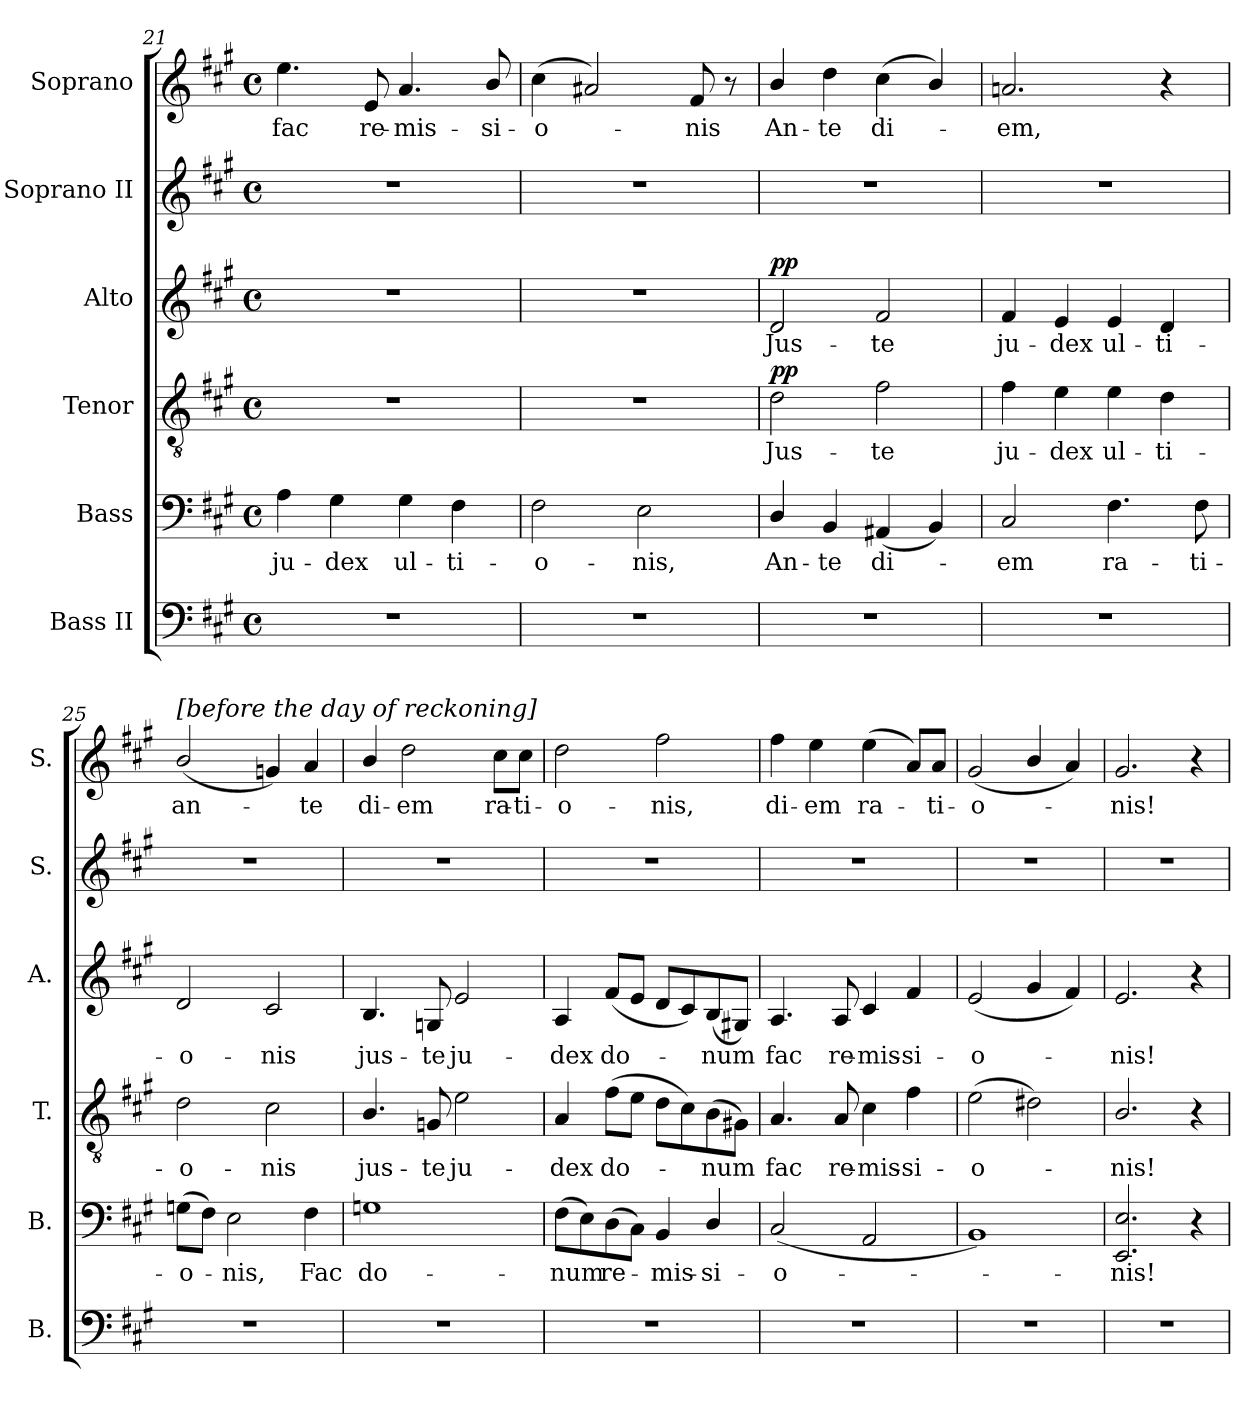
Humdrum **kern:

**kern	**kern	**text	**kern	**text	**dynam	**kern	**text	**dynam	**kern	**kern	**text
*part6	*part5	*part5	*part4	*part4	*part4	*part3	*part3	*part3	*part2	*part1	*part1
*staff6	*staff5	*staff5	*staff4	*staff4	*staff4	*staff3	*staff3	*staff3	*staff2	*staff1	*staff1
*I"Bass II	*I"Bass	*	*I"Tenor	*	*	*I"Alto	*	*	*I"Soprano II	*I"Soprano	*
*I'B.	*I'B.	*	*I'T.	*	*	*I'A.	*	*	*I'S.	*I'S.	*
!!LO:LB:g=z
*clefF4	*clefF4	*	*clefGv2	*	*	*clefG2	*	*	*clefG2	*clefG2	*
*	*	*	*ITrd7c12	*	*	*	*	*	*	*	*
*k[f#c#g#]	*k[f#c#g#]	*	*k[f#c#g#]	*	*	*k[f#c#g#]	*	*	*k[f#c#g#]	*k[f#c#g#]	*
*A:	*A:	*	*A:	*	*	*A:	*	*	*A:	*A:	*
*M4/4	*M4/4	*	*M4/4	*	*	*M4/4	*	*	*M4/4	*M4/4	*
*met(c)	*met(c)	*	*met(c)	*	*	*met(c)	*	*	*met(c)	*met(c)	*
=21	=21	=21	=21	=21	=21	=21	=21	=21	=21	=21	=21
!	!	!LO:LY:b	!	!	!	!	!	!	!	!	!LO:LY:b
1r	4A\	ju-	1r	.	.	1r	.	.	1r	4.ee\	fac
!	!	!LO:LY:b	!	!	!	!	!	!	!	!	!
.	4G#\	-dex	.	.	.	.	.	.	.	.	.
!	!	!	!	!	!	!	!	!	!	!	!LO:LY:b
.	.	.	.	.	.	.	.	.	.	8e/	re-
!	!	!LO:LY:b	!	!	!	!	!	!	!	!	!LO:LY:b
.	4G#\	ul-	.	.	.	.	.	.	.	4.a/	-mis-
!	!	!LO:LY:b	!	!	!	!	!	!	!	!	!
.	4F#\	-ti-	.	.	.	.	.	.	.	.	.
!	!	!	!	!	!	!	!	!	!	!	!LO:LY:b
.	.	.	.	.	.	.	.	.	.	8b/	-si-
=22	=22	=22	=22	=22	=22	=22	=22	=22	=22	=22	=22
!	!	!LO:LY:b	!	!	!	!	!	!	!	!	!LO:LY:b
1r	2F#\	-o-	1r	.	.	1r	.	.	1r	(>4cc#\	-o-
.	.	.	.	.	.	.	.	.	.	2a#X/)	.
!	!	!LO:LY:b	!	!	!	!	!	!	!	!	!
.	2E\	-nis,	.	.	.	.	.	.	.	.	.
!	!	!	!	!	!	!	!	!	!	!	!LO:LY:b
.	.	.	.	.	.	.	.	.	.	8f#/	-nis
.	.	.	.	.	.	.	.	.	.	8r	.
=23	=23	=23	=23	=23	=23	=23	=23	=23	=23	=23	=23
!	!	!LO:LY:b	!	!LO:LY:b	!LO:DY:a	!	!LO:LY:b	!LO:DY:a	!	!	!LO:LY:b
1r	4D/	An-	2D\	Jus-	pp	2d/	Jus-	pp	1r	4b/	An-
!	!	!LO:LY:b	!	!	!	!	!	!	!	!	!LO:LY:b
.	4BB/	-te	.	.	.	.	.	.	.	4dd\	-te
!	!	!LO:LY:b	!	!LO:LY:b	!	!	!LO:LY:b	!	!	!	!LO:LY:b
.	(<4AA#X/	di-	2F#\	-te	.	2f#/	-te	.	.	(>4cc#\	di-
.	4BB/)	.	.	.	.	.	.	.	.	4b/)	.
=24	=24	=24	=24	=24	=24	=24	=24	=24	=24	=24	=24
!	!	!LO:LY:b	!	!LO:LY:b	!	!	!LO:LY:b	!	!	!	!LO:LY:b
1r	2C#/	-em	4F#\	ju-	.	4f#/	ju-	.	1r	2.an/	-em,
!	!	!	!	!LO:LY:b	!	!	!LO:LY:b	!	!	!	!
.	.	.	4E\	-dex	.	4e/	-dex	.	.	.	.
!	!	!LO:LY:b	!	!LO:LY:b	!	!	!LO:LY:b	!	!	!	!
.	4.F#\	ra-	4E\	ul-	.	4e/	ul-	.	.	.	.
!	!	!	!	!LO:LY:b	!	!	!LO:LY:b	!	!	!	!
.	.	.	4D\	-ti-	.	4d/	-ti-	.	.	4r	.
!	!	!LO:LY:b	!	!	!	!	!	!	!	!	!
.	8F#\	-ti-	.	.	.	.	.	.	.	.	.
=25	=25	=25	=25	=25	=25	=25	=25	=25	=25	=25	=25
!	!	!	!	!	!	!	!	!	!	!LO:TX:a:i:t=[before the day of reckoning]	!
!	!	!LO:LY:b	!	!LO:LY:b	!	!	!LO:LY:b	!	!	!	!LO:LY:b
1r	(>8Gn\L	-o-	2D\	-o-	.	2d/	-o-	.	1r	(<2b/	an-
.	8F#\J)	.	.	.	.	.	.	.	.	.	.
!	!	!LO:LY:b	!	!	!	!	!	!	!	!	!
.	2E\	-nis,	.	.	.	.	.	.	.	.	.
!	!	!	!	!LO:LY:b	!	!	!LO:LY:b	!	!	!	!
.	.	.	2C#\	-nis	.	2c#/	-nis	.	.	4gn/)	.
!	!	!LO:LY:b	!	!	!	!	!	!	!	!	!LO:LY:b
.	4F#\	Fac	.	.	.	.	.	.	.	4a/	-te
=26	=26	=26	=26	=26	=26	=26	=26	=26	=26	=26	=26
!	!	!LO:LY:b	!	!LO:LY:b	!	!	!LO:LY:b	!	!	!	!LO:LY:b
1r	1Gn	do-	4.BB/	jus-	.	4.B/	jus-	.	1r	4b/	di-
!	!	!	!	!	!	!	!	!	!	!	!LO:LY:b
.	.	.	.	.	.	.	.	.	.	2dd\	-em
!	!	!	!	!LO:LY:b	!	!	!LO:LY:b	!	!	!	!
.	.	.	8GGn/	-te	.	8Gn/	-te	.	.	.	.
!	!	!	!	!LO:LY:b	!	!	!LO:LY:b	!	!	!	!
.	.	.	2E\	ju-	.	2e/	ju-	.	.	.	.
!	!	!	!	!	!	!	!	!	!	!	!LO:LY:b
.	.	.	.	.	.	.	.	.	.	8cc#\L	ra-
!	!	!	!	!	!	!	!	!	!	!	!LO:LY:b
.	.	.	.	.	.	.	.	.	.	8cc#\J	-ti-
!!LO:PB:g=z
=27	=27	=27	=27	=27	=27	=27	=27	=27	=27	=27	=27
!	!	!LO:LY:b	!	!LO:LY:b	!	!	!LO:LY:b	!	!	!	!LO:LY:b
1r	(>8F#\L	-num	4AA/	-dex	.	4A/	-dex	.	1r	2dd\	-o-
.	8E\)	.	.	.	.	.	.	.	.	.	.
!	!	!LO:LY:b	!	!LO:LY:b	!	!	!LO:LY:b	!	!	!	!
.	(>8D\	re-	(>8F#\L	do-	.	(<8f#/L	do-	.	.	.	.
.	8C#\J)	.	8E\J	.	.	8e/J	.	.	.	.	.
!	!	!LO:LY:b	!	!	!	!	!	!	!	!	!LO:LY:b
.	4BB/	-mis-	8D\L	.	.	8d/L	.	.	.	2ff#\	-nis,
.	.	.	8C#\)	.	.	8c#/)	.	.	.	.	.
!	!	!LO:LY:b	!	!LO:LY:b	!	!	!LO:LY:b	!	!	!	!
.	4D/	-si-	(>8BB\	-num	.	(<8B/	-num	.	.	.	.
.	.	.	8GG#X\J)	.	.	8G#X/J)	.	.	.	.	.
=28	=28	=28	=28	=28	=28	=28	=28	=28	=28	=28	=28
!	!	!LO:LY:b	!	!LO:LY:b	!	!	!LO:LY:b	!	!	!	!LO:LY:b
1r	(<2C#/	-o-	4.AA/	fac	.	4.A/	fac	.	1r	4ff#\	di-
!	!	!	!	!	!	!	!	!	!	!	!LO:LY:b
.	.	.	.	.	.	.	.	.	.	4ee\	-em
!	!	!	!	!LO:LY:b	!	!	!LO:LY:b	!	!	!	!
.	.	.	8AA/	re-	.	8A/	re-	.	.	.	.
!	!	!	!	!LO:LY:b	!	!	!LO:LY:b	!	!	!	!LO:LY:b
.	2AA/	.	4C#\	-mis-	.	4c#/	-mis-	.	.	(>4ee\	ra-
!	!	!	!	!LO:LY:b	!	!	!LO:LY:b	!	!	!	!
.	.	.	4F#\	-si-	.	4f#/	-si-	.	.	8a/L)	.
!	!	!	!	!	!	!	!	!	!	!	!LO:LY:b
.	.	.	.	.	.	.	.	.	.	8a/J	-ti-
=29	=29	=29	=29	=29	=29	=29	=29	=29	=29	=29	=29
!	!	!	!	!LO:LY:b	!	!	!LO:LY:b	!	!	!	!LO:LY:b
1r	1BB)	.	(>2E\	-o-	.	(<2e/	-o-	.	1r	(<2g#/	-o-
.	.	.	2D#X\)	.	.	4g#/	.	.	.	4b/	.
.	.	.	.	.	.	4f#/)	.	.	.	4a/)	.
=30	=30	=30	=30	=30	=30	=30	=30	=30	=30	=30	=30
!	!	!LO:LY:b	!	!LO:LY:b	!	!	!LO:LY:b	!	!	!	!LO:LY:b
1r	2.EE/ 2.E/	-nis!	2.BB/	-nis!	.	2.e/	-nis!	.	1r	2.g#/	-nis!
.	4r	.	4r	.	.	4r	.	.	.	4r	.
=	=	=	=	=	=	=	=	=	=	=	=
*-	*-	*-	*-	*-	*-	*-	*-	*-	*-	*-	*-
